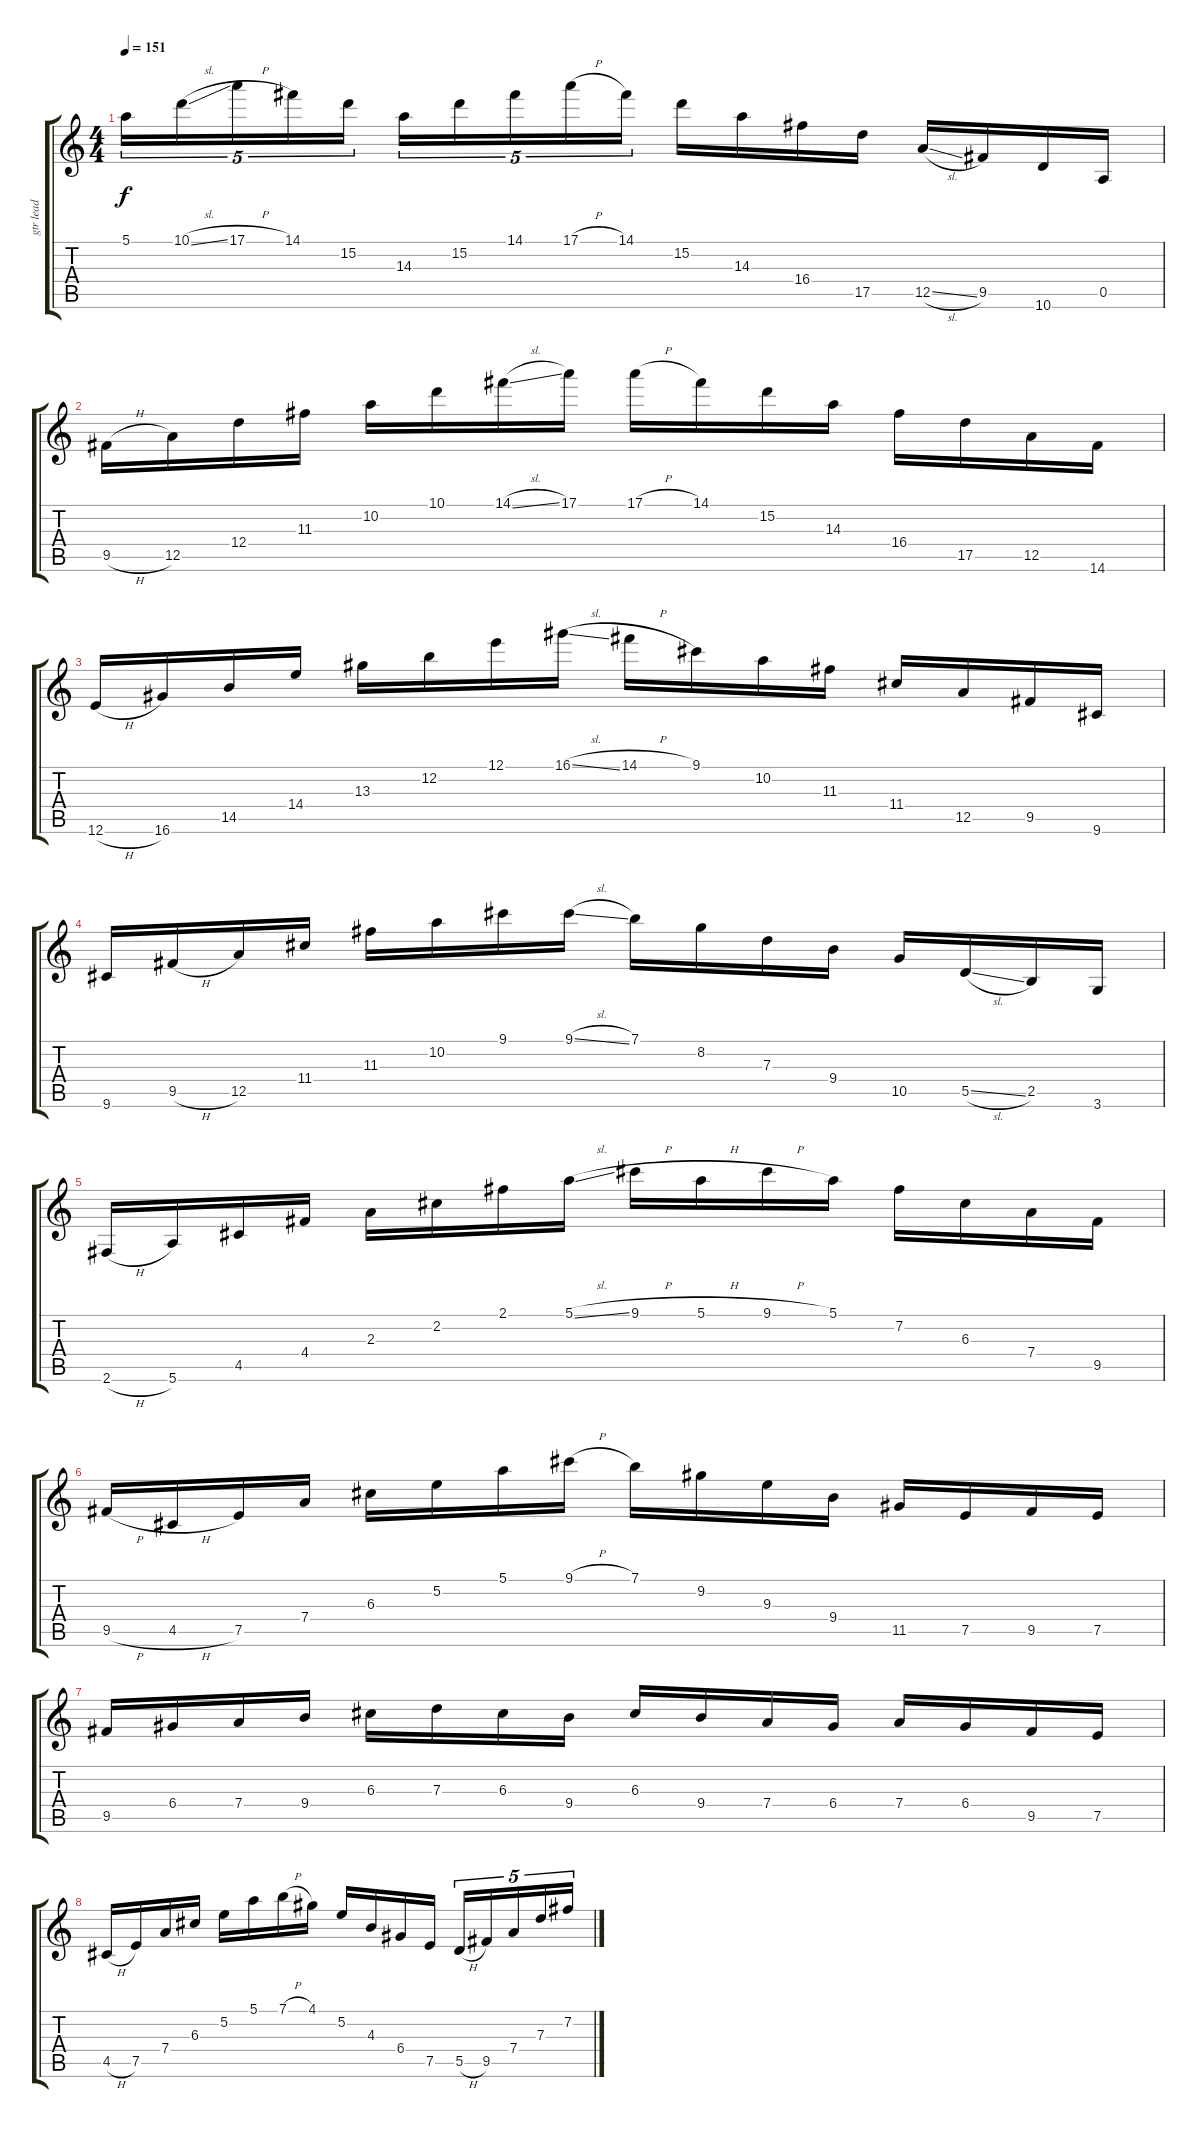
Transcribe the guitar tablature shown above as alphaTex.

\track ("gtr lead" "gtr lead") {instrument distortionguitar}
\staff {score tabs}
\tuning (E4 B3 G3 D3 A2 E2) {hide}
\ts (4 4)
\tempo 151
\clef g2
\ks c
5.1.16{tu (5 4) dy f} 10.1{sl}.16{tu (5 4)} 17.1{h}.16{tu (5 4)} 14.1.16{tu (5 4)} 15.2.16{tu (5 4)} 14.3.16{tu (5 4)} 15.2.16{tu (5 4)} 14.1.16{tu (5 4)} 17.1{h}.16{tu (5 4)} 14.1.16{tu (5 4)} 15.2.16 14.3.16 16.4.16 17.5.16 12.5{sl}.16 9.5.16 10.6.16 0.5.16 |
9.5{h}.16 12.5.16 12.4.16 11.3.16 10.2.16 10.1.16 14.1{sl}.16 17.1.16 17.1{h}.16 14.1.16 15.2.16 14.3.16 16.4.16 17.5.16 12.5.16 14.6.16 |
12.6{h}.16 16.6.16 14.5.16 14.4.16 13.3.16 12.2.16 12.1.16 16.1{sl}.16 14.1{h}.16 9.1.16 10.2.16 11.3.16 11.4.16 12.5.16 9.5.16 9.6.16 |
9.6.16 9.5{h}.16 12.5.16 11.4.16 11.3.16 10.2.16 9.1.16 9.1{sl}.16 7.1.16 8.2.16 7.3.16 9.4.16 10.5.16 5.5{sl}.16 2.5.16 3.6.16 |
2.6{h}.16 5.6.16 4.5.16 4.4.16 2.3.16 2.2.16 2.1.16 5.1{sl}.16 9.1{h}.16 5.1{h}.16 9.1{h}.16 5.1.16 7.2.16 6.3.16 7.4.16 9.5.16 |
9.5{h}.16 4.5{h}.16 7.5.16 7.4.16 6.3.16 5.2.16 5.1.16 9.1{h}.16 7.1.16 9.2.16 9.3.16 9.4.16 11.5.16 7.5.16 9.5.16 7.5.16 |
9.5.16 6.4.16 7.4.16 9.4.16 6.3.16 7.3.16 6.3.16 9.4.16 6.3.16 9.4.16 7.4.16 6.4.16 7.4.16 6.4.16 9.5.16 7.5.16 |
4.5{h}.16 7.5.16 7.4.16 6.3.16 5.2.16 5.1.16 7.1{h}.16 4.1.16 5.2.16 4.3.16 6.4.16 7.5.16 5.5{h}.16{tu (5 4)} 9.5.16{tu (5 4)} 7.4.16{tu (5 4)} 7.3.16{tu (5 4)} 7.2.16{tu (5 4)}
